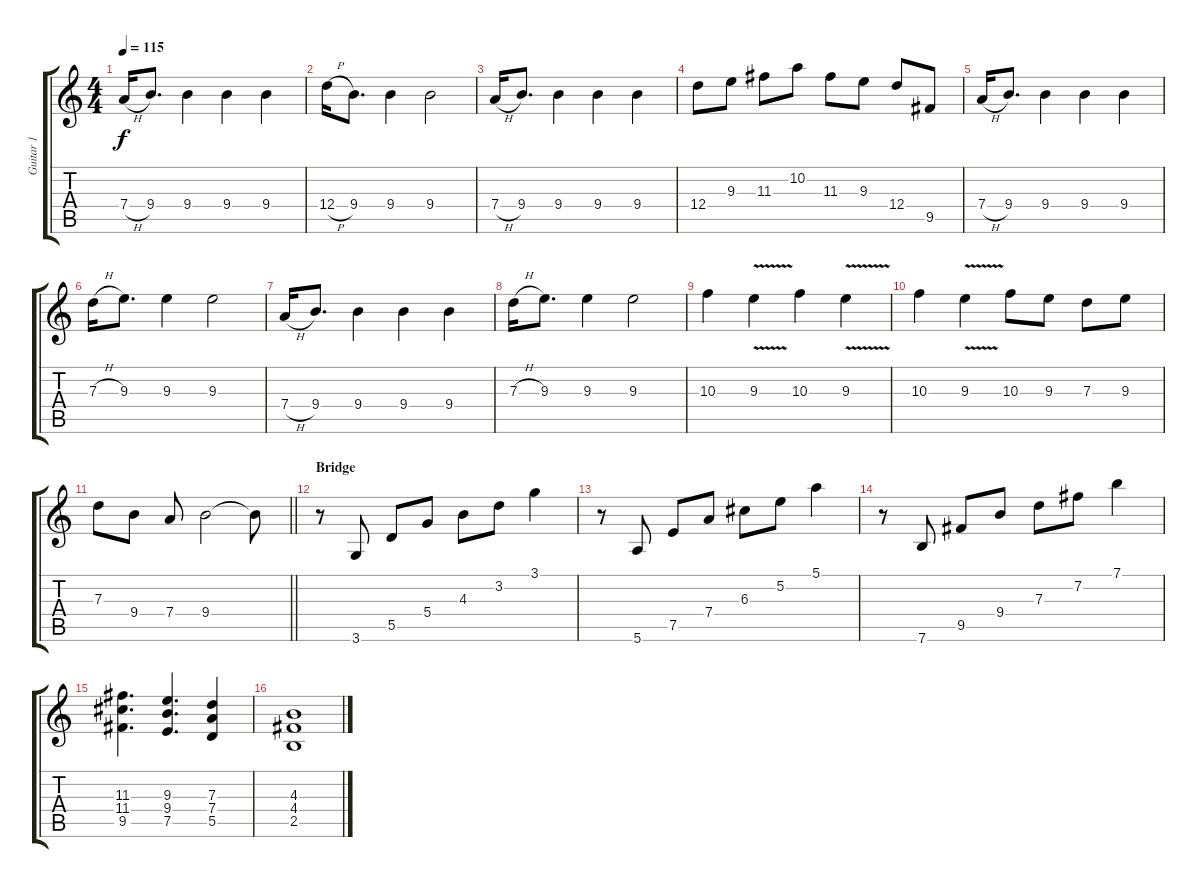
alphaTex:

\track ("Guitar 1" "Guitar 1") {instrument distortionguitar}
\staff {score tabs}
\tuning (E4 B3 G3 D3 A2 E2) {hide}
\ts (4 4)
\tempo 115
\clef g2
\ks c
7.4{h}.16{dy f volume 16} 9.4.8{d} 9.4.4 9.4.4 9.4.4 |
12.4{h}.16 9.4.8{d} 9.4.4 9.4.2 |
7.4{h}.16 9.4.8{d} 9.4.4 9.4.4 9.4.4 |
12.4.8 9.3.8 11.3.8 10.2.8 11.3.8 9.3.8 12.4.8 9.5.8 |
7.4{h}.16 9.4.8{d} 9.4.4 9.4.4 9.4.4 |
7.3{h}.16 9.3.8{d} 9.3.4 9.3.2 |
7.4{h}.16 9.4.8{d} 9.4.4 9.4.4 9.4.4 |
7.3{h}.16 9.3.8{d} 9.3.4 9.3.2 |
10.3.4 9.3{v}.4 10.3.4 9.3{v}.4 |
10.3.4 9.3{v}.4 10.3.8 9.3.8 7.3.8 9.3.8 |
\barLineRight lightlight
7.3.8 9.4.8 7.4.8 9.4.2 9.4{t}.8 |
\section ("" "Bridge")
r.8{volume 5} 3.6.8{volume 4 instrument electricguitarjazz} 5.5.8 5.4.8 4.3.8 3.2.8 3.1.4 |
r.8 5.6.8 7.5.8 7.4.8 6.3.8 5.2.8 5.1.4 |
r.8 7.6.8 9.5.8 9.4.8 7.3.8 7.2.8 7.1.4 |
(11.3 11.4 9.5).4{d} (9.3 9.4 7.5).4{d} (7.3 7.4 5.5).4 |
(4.3 4.4 2.5).1{volume 5}
